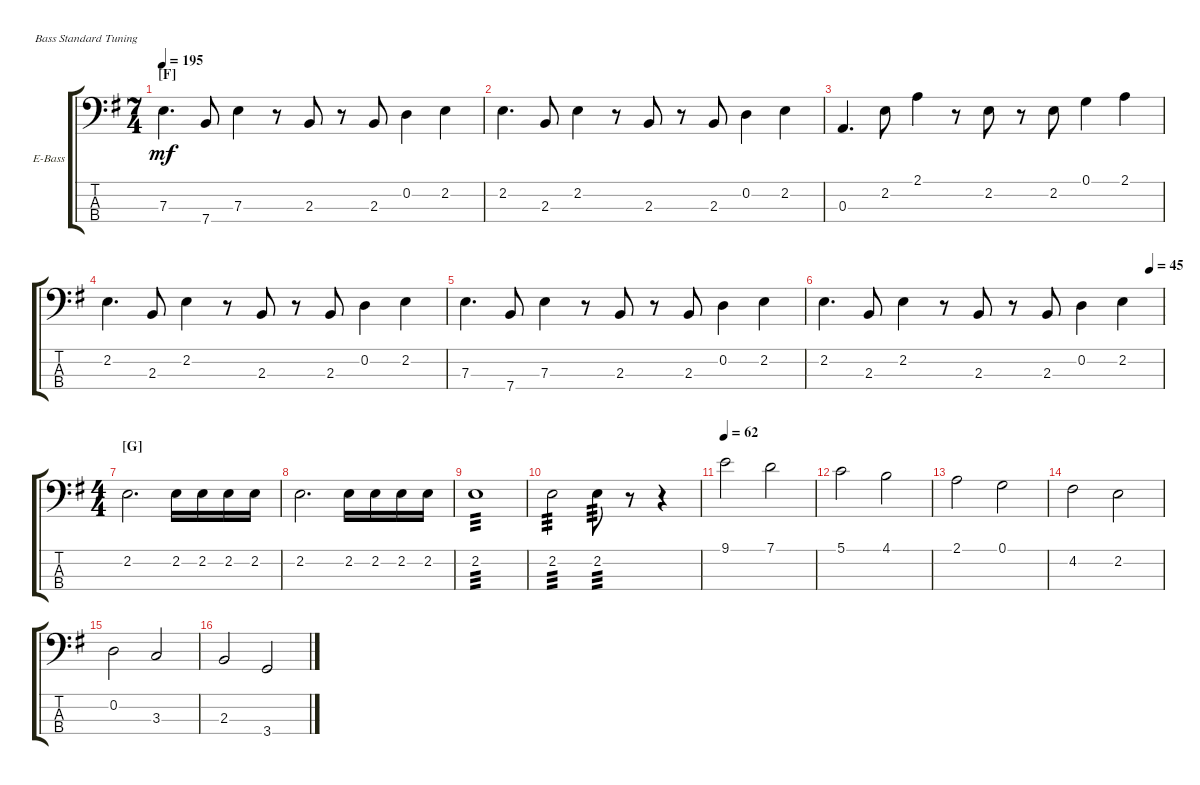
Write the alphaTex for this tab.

\defaultSystemsLayout 4
\bracketExtendMode groupsimilarinstruments
\firstSystemTrackNameOrientation horizontal
\otherSystemsTrackNameOrientation horizontal
\track ("Electric Bass" "E-Bass") {instrument electricbassfinger}
\staff {score tabs}
\tuning (G2 D2 A1 E1)
\ts (7 4)
\section ("F" "")
\tempo 195
\clef f4
\ks eminor
7.3.4{d dy mf} 7.4.8 7.3.4 r.8 2.3.8 r.8 2.3.8 0.2.4 2.2.4 |
2.2.4{d} 2.3.8 2.2.4 r.8 2.3.8 r.8 2.3.8 0.2.4 2.2.4 |
0.3.4{d} 2.2.8 2.1.4 r.8 2.2.8 r.8 2.2.8 0.1.4 2.1.4 |
2.2.4{d} 2.3.8 2.2.4 r.8 2.3.8 r.8 2.3.8 0.2.4 2.2.4 |
7.3.4{d} 7.4.8 7.3.4 r.8 2.3.8 r.8 2.3.8 0.2.4 2.2.4 |
\tempo (45 0.9625)
2.2.4{d} 2.3.8 2.2.4 r.8 2.3.8 r.8 2.3.8 0.2.4 2.2.4 |
\ts (4 4)
\section ("G" "")
2.2.2{d} 2.2.16 2.2.16 2.2.16 2.2.16 |
2.2.2{d} 2.2.16 2.2.16 2.2.16 2.2.16 |
2.2.1{tp 3} |
2.2.2{tp 3} 2.2.8{tp 3} r.8 r.4 |
\tempo 62
9.1.2 7.1.2 |
5.1.2 4.1.2 |
2.1.2 0.1.2 |
4.2.2 2.2.2 |
0.2.2 3.3.2 |
2.3.2 3.4.2
